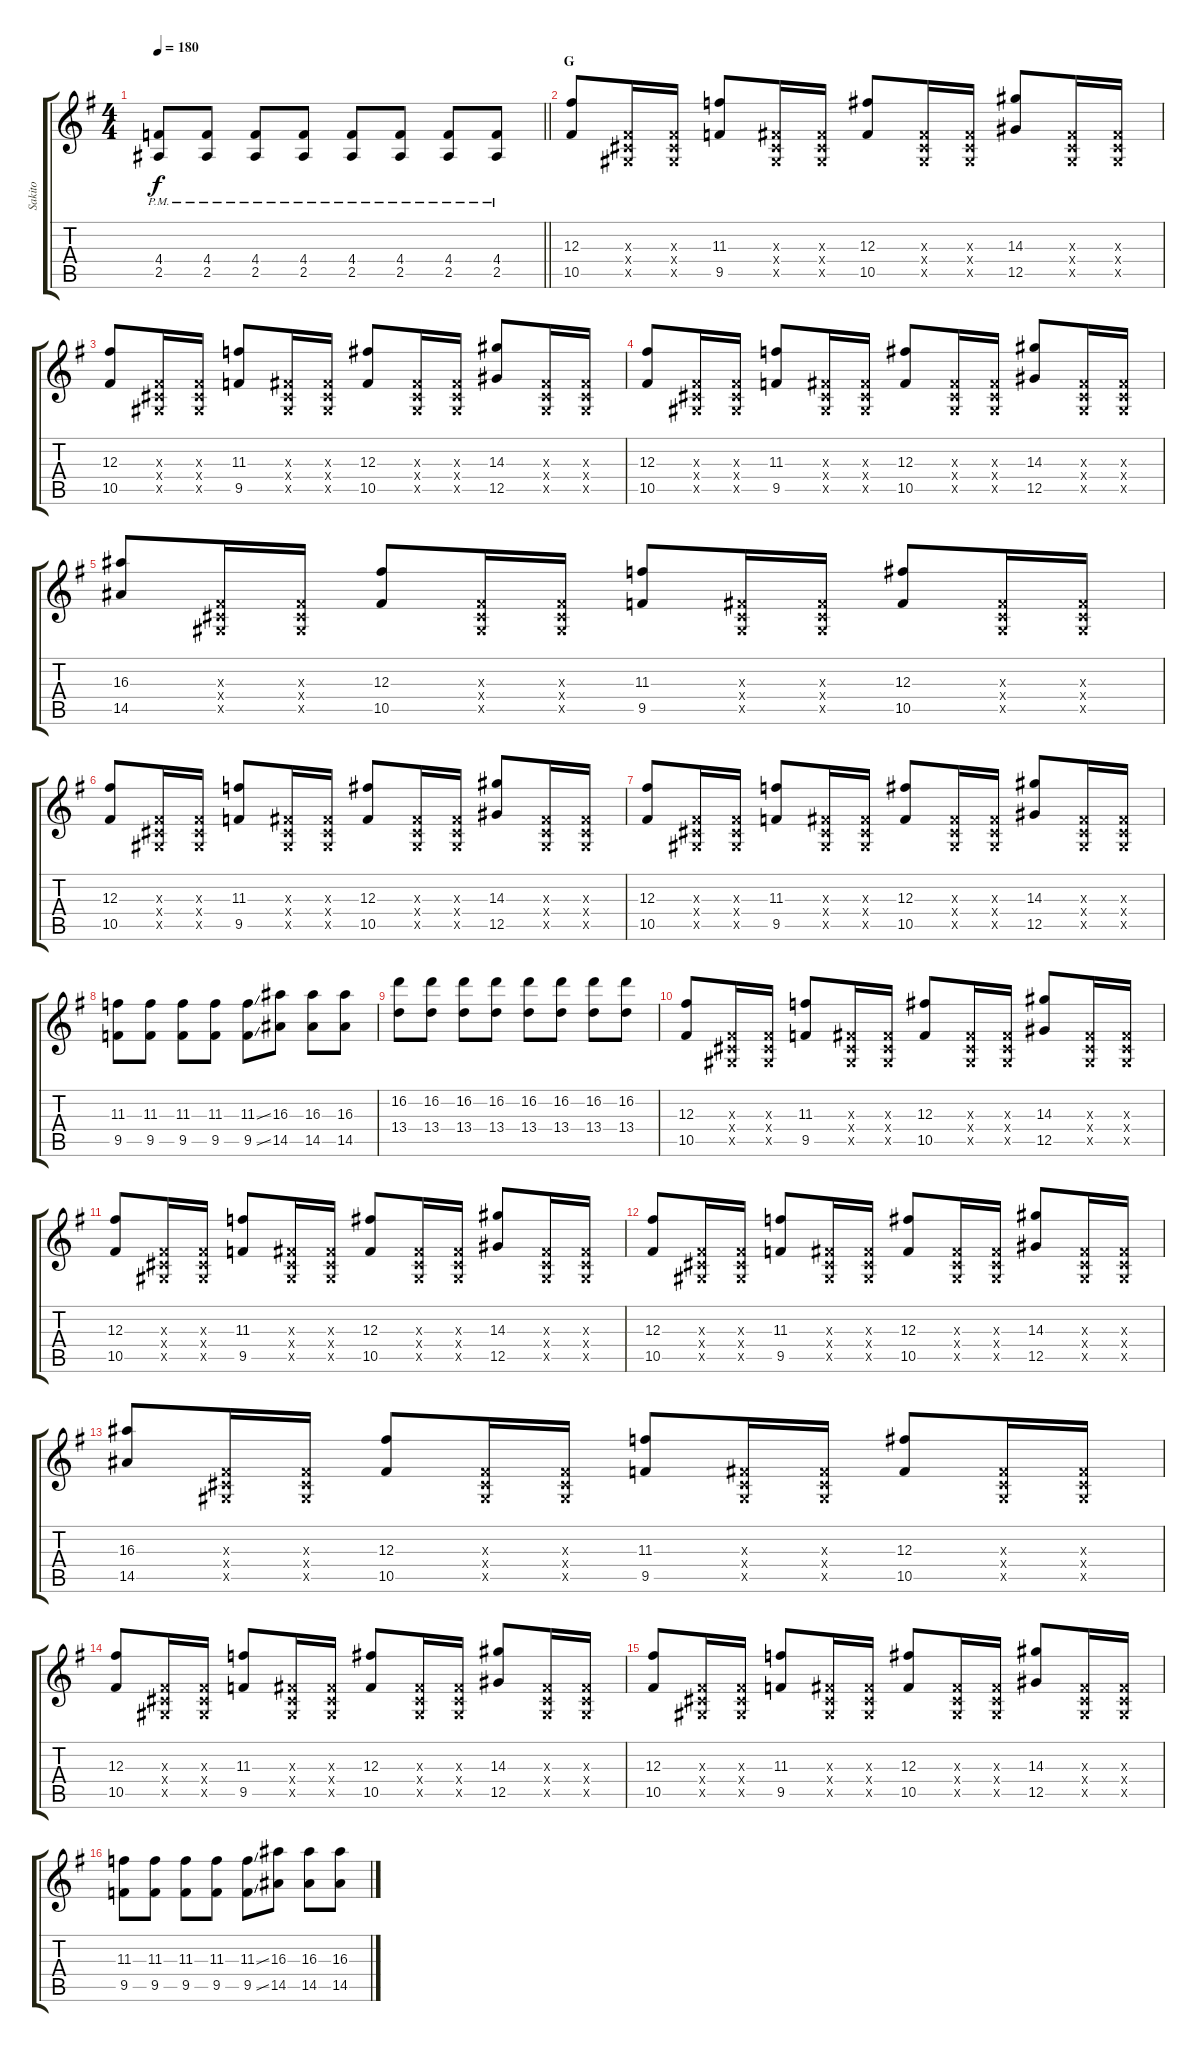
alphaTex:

\track ("Sakito" "Sakito") {instrument distortionguitar}
\staff {score tabs}
\tuning (Eb4 Bb3 Gb3 Db3 Ab2 Eb2) {hide}
\ts (4 4)
\tempo 180
\clef g2
\barLineRight lightlight
\ks g
(4.4{pm} 2.5{pm}).8{dy f} (4.4{pm} 2.5{pm}).8 (4.4{pm} 2.5{pm}).8 (4.4{pm} 2.5{pm}).8 (4.4{pm} 2.5{pm}).8 (4.4{pm} 2.5{pm}).8 (4.4{pm} 2.5{pm}).8 (4.4{pm} 2.5{pm}).8 |
\section ("" "G")
(12.3 10.5).8 (0.3{x} 0.4{x} 0.5{x}).16 (0.3{x} 0.4{x} 0.5{x}).16 (11.3 9.5).8 (0.3{x} 0.4{x} 0.5{x}).16 (0.3{x} 0.4{x} 0.5{x}).16 (12.3 10.5).8 (0.3{x} 0.4{x} 0.5{x}).16 (0.3{x} 0.4{x} 0.5{x}).16 (14.3 12.5).8 (0.3{x} 0.4{x} 0.5{x}).16 (0.3{x} 0.4{x} 0.5{x}).16 |
(12.3 10.5).8 (0.3{x} 0.4{x} 0.5{x}).16 (0.3{x} 0.4{x} 0.5{x}).16 (11.3 9.5).8 (0.3{x} 0.4{x} 0.5{x}).16 (0.3{x} 0.4{x} 0.5{x}).16 (12.3 10.5).8 (0.3{x} 0.4{x} 0.5{x}).16 (0.3{x} 0.4{x} 0.5{x}).16 (14.3 12.5).8 (0.3{x} 0.4{x} 0.5{x}).16 (0.3{x} 0.4{x} 0.5{x}).16 |
(12.3 10.5).8 (0.3{x} 0.4{x} 0.5{x}).16 (0.3{x} 0.4{x} 0.5{x}).16 (11.3 9.5).8 (0.3{x} 0.4{x} 0.5{x}).16 (0.3{x} 0.4{x} 0.5{x}).16 (12.3 10.5).8 (0.3{x} 0.4{x} 0.5{x}).16 (0.3{x} 0.4{x} 0.5{x}).16 (14.3 12.5).8 (0.3{x} 0.4{x} 0.5{x}).16 (0.3{x} 0.4{x} 0.5{x}).16 |
(16.3 14.5).8 (0.3{x} 0.4{x} 0.5{x}).16 (0.3{x} 0.4{x} 0.5{x}).16 (12.3 10.5).8 (0.3{x} 0.4{x} 0.5{x}).16 (0.3{x} 0.4{x} 0.5{x}).16 (11.3 9.5).8 (0.3{x} 0.4{x} 0.5{x}).16 (0.3{x} 0.4{x} 0.5{x}).16 (12.3 10.5).8 (0.3{x} 0.4{x} 0.5{x}).16 (0.3{x} 0.4{x} 0.5{x}).16 |
(12.3 10.5).8 (0.3{x} 0.4{x} 0.5{x}).16 (0.3{x} 0.4{x} 0.5{x}).16 (11.3 9.5).8 (0.3{x} 0.4{x} 0.5{x}).16 (0.3{x} 0.4{x} 0.5{x}).16 (12.3 10.5).8 (0.3{x} 0.4{x} 0.5{x}).16 (0.3{x} 0.4{x} 0.5{x}).16 (14.3 12.5).8 (0.3{x} 0.4{x} 0.5{x}).16 (0.3{x} 0.4{x} 0.5{x}).16 |
(12.3 10.5).8 (0.3{x} 0.4{x} 0.5{x}).16 (0.3{x} 0.4{x} 0.5{x}).16 (11.3 9.5).8 (0.3{x} 0.4{x} 0.5{x}).16 (0.3{x} 0.4{x} 0.5{x}).16 (12.3 10.5).8 (0.3{x} 0.4{x} 0.5{x}).16 (0.3{x} 0.4{x} 0.5{x}).16 (14.3 12.5).8 (0.3{x} 0.4{x} 0.5{x}).16 (0.3{x} 0.4{x} 0.5{x}).16 |
(11.3 9.5).8 (11.3 9.5).8 (11.3 9.5).8 (11.3 9.5).8 (11.3{ss} 9.5{ss}).8 (16.3 14.5).8 (16.3 14.5).8 (16.3 14.5).8 |
(16.2 13.4).8 (16.2 13.4).8 (16.2 13.4).8 (16.2 13.4).8 (16.2 13.4).8 (16.2 13.4).8 (16.2 13.4).8 (16.2 13.4).8 |
(12.3 10.5).8 (0.3{x} 0.4{x} 0.5{x}).16 (0.3{x} 0.4{x} 0.5{x}).16 (11.3 9.5).8 (0.3{x} 0.4{x} 0.5{x}).16 (0.3{x} 0.4{x} 0.5{x}).16 (12.3 10.5).8 (0.3{x} 0.4{x} 0.5{x}).16 (0.3{x} 0.4{x} 0.5{x}).16 (14.3 12.5).8 (0.3{x} 0.4{x} 0.5{x}).16 (0.3{x} 0.4{x} 0.5{x}).16 |
(12.3 10.5).8 (0.3{x} 0.4{x} 0.5{x}).16 (0.3{x} 0.4{x} 0.5{x}).16 (11.3 9.5).8 (0.3{x} 0.4{x} 0.5{x}).16 (0.3{x} 0.4{x} 0.5{x}).16 (12.3 10.5).8 (0.3{x} 0.4{x} 0.5{x}).16 (0.3{x} 0.4{x} 0.5{x}).16 (14.3 12.5).8 (0.3{x} 0.4{x} 0.5{x}).16 (0.3{x} 0.4{x} 0.5{x}).16 |
(12.3 10.5).8 (0.3{x} 0.4{x} 0.5{x}).16 (0.3{x} 0.4{x} 0.5{x}).16 (11.3 9.5).8 (0.3{x} 0.4{x} 0.5{x}).16 (0.3{x} 0.4{x} 0.5{x}).16 (12.3 10.5).8 (0.3{x} 0.4{x} 0.5{x}).16 (0.3{x} 0.4{x} 0.5{x}).16 (14.3 12.5).8 (0.3{x} 0.4{x} 0.5{x}).16 (0.3{x} 0.4{x} 0.5{x}).16 |
(16.3 14.5).8 (0.3{x} 0.4{x} 0.5{x}).16 (0.3{x} 0.4{x} 0.5{x}).16 (12.3 10.5).8 (0.3{x} 0.4{x} 0.5{x}).16 (0.3{x} 0.4{x} 0.5{x}).16 (11.3 9.5).8 (0.3{x} 0.4{x} 0.5{x}).16 (0.3{x} 0.4{x} 0.5{x}).16 (12.3 10.5).8 (0.3{x} 0.4{x} 0.5{x}).16 (0.3{x} 0.4{x} 0.5{x}).16 |
(12.3 10.5).8 (0.3{x} 0.4{x} 0.5{x}).16 (0.3{x} 0.4{x} 0.5{x}).16 (11.3 9.5).8 (0.3{x} 0.4{x} 0.5{x}).16 (0.3{x} 0.4{x} 0.5{x}).16 (12.3 10.5).8 (0.3{x} 0.4{x} 0.5{x}).16 (0.3{x} 0.4{x} 0.5{x}).16 (14.3 12.5).8 (0.3{x} 0.4{x} 0.5{x}).16 (0.3{x} 0.4{x} 0.5{x}).16 |
(12.3 10.5).8 (0.3{x} 0.4{x} 0.5{x}).16 (0.3{x} 0.4{x} 0.5{x}).16 (11.3 9.5).8 (0.3{x} 0.4{x} 0.5{x}).16 (0.3{x} 0.4{x} 0.5{x}).16 (12.3 10.5).8 (0.3{x} 0.4{x} 0.5{x}).16 (0.3{x} 0.4{x} 0.5{x}).16 (14.3 12.5).8 (0.3{x} 0.4{x} 0.5{x}).16 (0.3{x} 0.4{x} 0.5{x}).16 |
(11.3 9.5).8 (11.3 9.5).8 (11.3 9.5).8 (11.3 9.5).8 (11.3{ss} 9.5{ss}).8 (16.3 14.5).8 (16.3 14.5).8 (16.3 14.5).8
